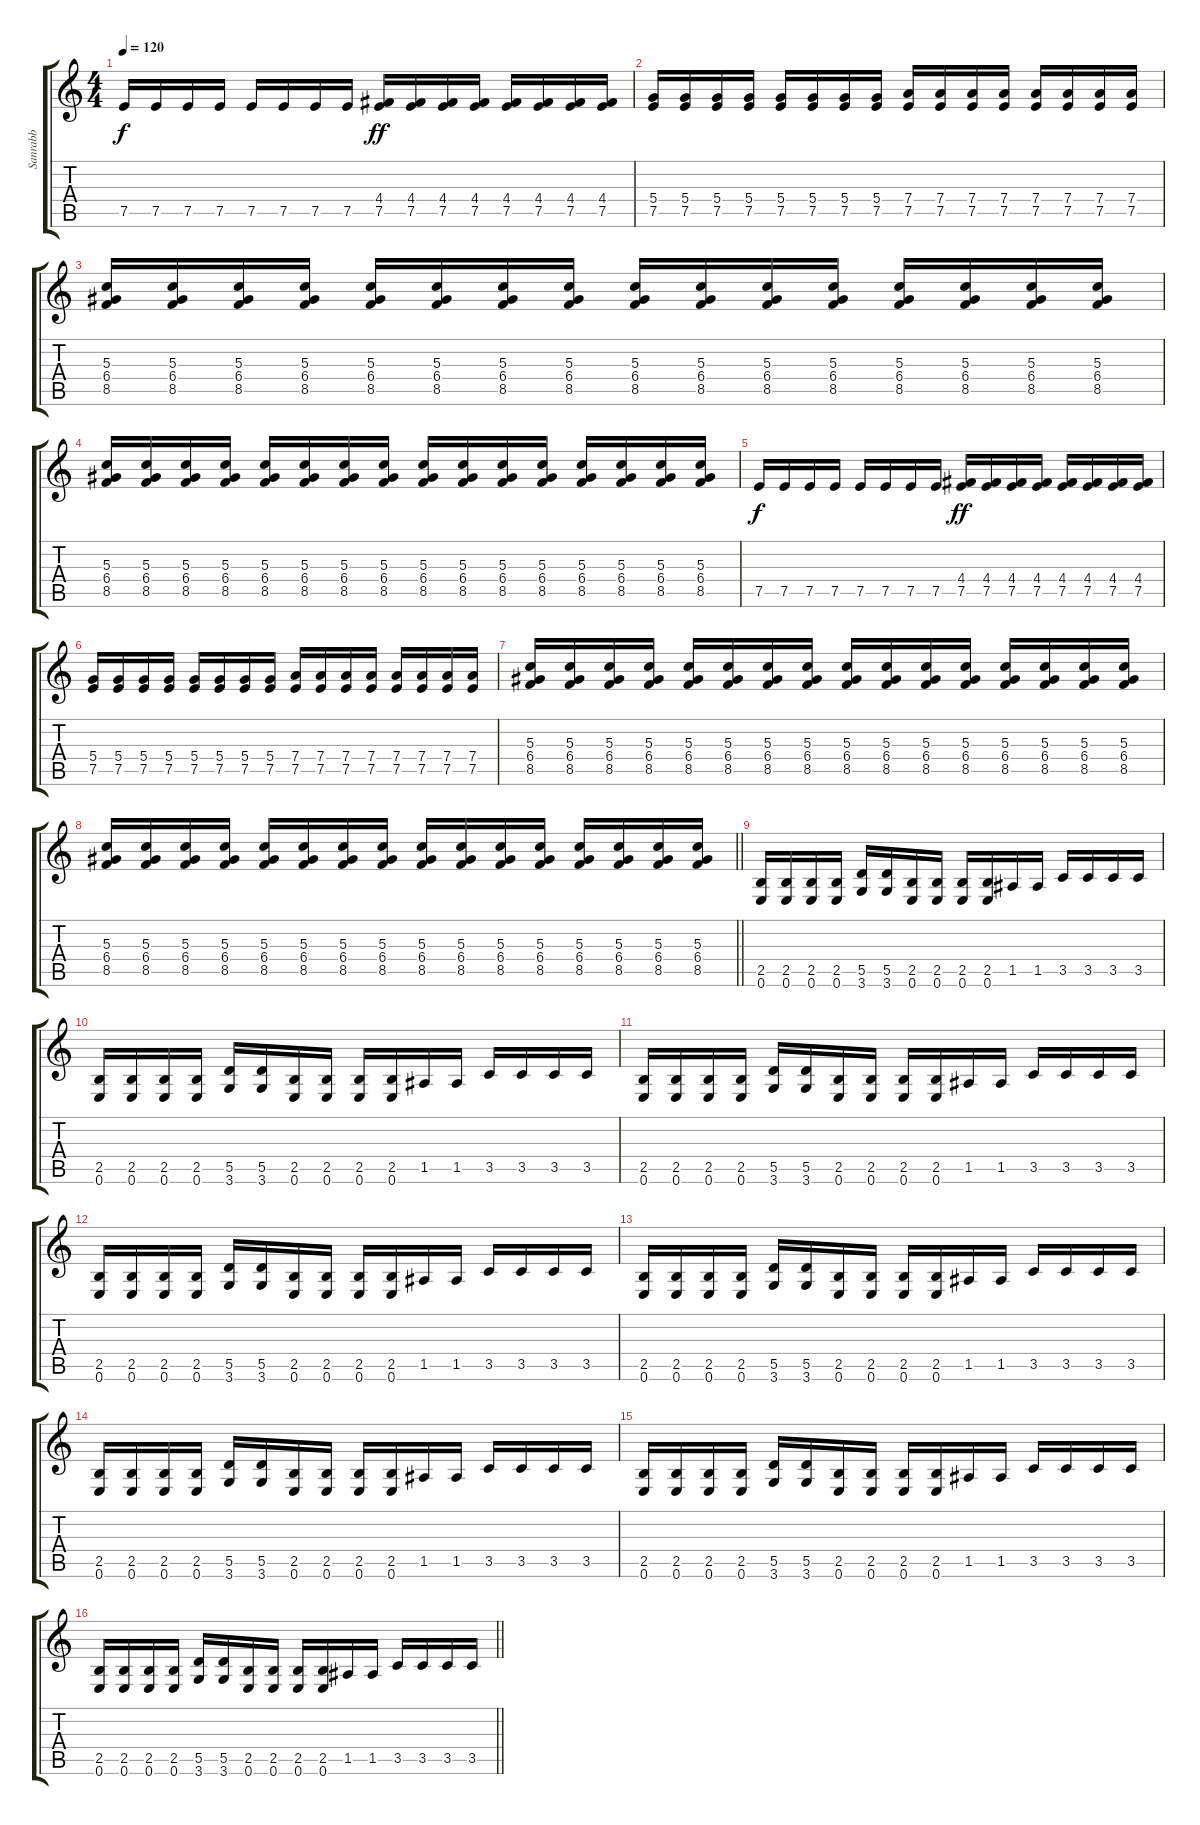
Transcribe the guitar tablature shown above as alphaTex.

\track ("Sanrabb" "Sanrabb") {instrument distortionguitar}
\staff {score tabs}
\tuning (E4 B3 G3 D3 A2 E2) {hide}
\ts (4 4)
\tempo 120
\clef g2
\ks c
7.5.16{dy f} 7.5.16 7.5.16 7.5.16 7.5.16 7.5.16 7.5.16 7.5.16 (4.4 7.5).16{dy ff} (4.4 7.5).16 (4.4 7.5).16 (4.4 7.5).16 (4.4 7.5).16 (4.4 7.5).16 (4.4 7.5).16 (4.4 7.5).16 |
(5.4 7.5).16 (5.4 7.5).16 (5.4 7.5).16 (5.4 7.5).16 (5.4 7.5).16 (5.4 7.5).16 (5.4 7.5).16 (5.4 7.5).16 (7.4 7.5).16 (7.4 7.5).16 (7.4 7.5).16 (7.4 7.5).16 (7.4 7.5).16 (7.4 7.5).16 (7.4 7.5).16 (7.4 7.5).16 |
(5.3 6.4 8.5).16 (5.3 6.4 8.5).16 (5.3 6.4 8.5).16 (5.3 6.4 8.5).16 (5.3 6.4 8.5).16 (5.3 6.4 8.5).16 (5.3 6.4 8.5).16 (5.3 6.4 8.5).16 (5.3 6.4 8.5).16 (5.3 6.4 8.5).16 (5.3 6.4 8.5).16 (5.3 6.4 8.5).16 (5.3 6.4 8.5).16 (5.3 6.4 8.5).16 (5.3 6.4 8.5).16 (5.3 6.4 8.5).16 |
(5.3 6.4 8.5).16 (5.3 6.4 8.5).16 (5.3 6.4 8.5).16 (5.3 6.4 8.5).16 (5.3 6.4 8.5).16 (5.3 6.4 8.5).16 (5.3 6.4 8.5).16 (5.3 6.4 8.5).16 (5.3 6.4 8.5).16 (5.3 6.4 8.5).16 (5.3 6.4 8.5).16 (5.3 6.4 8.5).16 (5.3 6.4 8.5).16 (5.3 6.4 8.5).16 (5.3 6.4 8.5).16 (5.3 6.4 8.5).16 |
7.5.16{dy f} 7.5.16 7.5.16 7.5.16 7.5.16 7.5.16 7.5.16 7.5.16 (4.4 7.5).16{dy ff} (4.4 7.5).16 (4.4 7.5).16 (4.4 7.5).16 (4.4 7.5).16 (4.4 7.5).16 (4.4 7.5).16 (4.4 7.5).16 |
(5.4 7.5).16 (5.4 7.5).16 (5.4 7.5).16 (5.4 7.5).16 (5.4 7.5).16 (5.4 7.5).16 (5.4 7.5).16 (5.4 7.5).16 (7.4 7.5).16 (7.4 7.5).16 (7.4 7.5).16 (7.4 7.5).16 (7.4 7.5).16 (7.4 7.5).16 (7.4 7.5).16 (7.4 7.5).16 |
(5.3 6.4 8.5).16 (5.3 6.4 8.5).16 (5.3 6.4 8.5).16 (5.3 6.4 8.5).16 (5.3 6.4 8.5).16 (5.3 6.4 8.5).16 (5.3 6.4 8.5).16 (5.3 6.4 8.5).16 (5.3 6.4 8.5).16 (5.3 6.4 8.5).16 (5.3 6.4 8.5).16 (5.3 6.4 8.5).16 (5.3 6.4 8.5).16 (5.3 6.4 8.5).16 (5.3 6.4 8.5).16 (5.3 6.4 8.5).16 |
\barLineRight lightlight
(5.3 6.4 8.5).16 (5.3 6.4 8.5).16 (5.3 6.4 8.5).16 (5.3 6.4 8.5).16 (5.3 6.4 8.5).16 (5.3 6.4 8.5).16 (5.3 6.4 8.5).16 (5.3 6.4 8.5).16 (5.3 6.4 8.5).16 (5.3 6.4 8.5).16 (5.3 6.4 8.5).16 (5.3 6.4 8.5).16 (5.3 6.4 8.5).16 (5.3 6.4 8.5).16 (5.3 6.4 8.5).16 (5.3 6.4 8.5).16 |
\section ("" "")
(2.5 0.6).16 (2.5 0.6).16 (2.5 0.6).16 (2.5 0.6).16 (5.5 3.6).16 (5.5 3.6).16 (2.5 0.6).16 (2.5 0.6).16 (2.5 0.6).16 (2.5 0.6).16 1.5.16 1.5.16 3.5.16 3.5.16 3.5.16 3.5.16 |
(2.5 0.6).16 (2.5 0.6).16 (2.5 0.6).16 (2.5 0.6).16 (5.5 3.6).16 (5.5 3.6).16 (2.5 0.6).16 (2.5 0.6).16 (2.5 0.6).16 (2.5 0.6).16 1.5.16 1.5.16 3.5.16 3.5.16 3.5.16 3.5.16 |
(2.5 0.6).16 (2.5 0.6).16 (2.5 0.6).16 (2.5 0.6).16 (5.5 3.6).16 (5.5 3.6).16 (2.5 0.6).16 (2.5 0.6).16 (2.5 0.6).16 (2.5 0.6).16 1.5.16 1.5.16 3.5.16 3.5.16 3.5.16 3.5.16 |
(2.5 0.6).16 (2.5 0.6).16 (2.5 0.6).16 (2.5 0.6).16 (5.5 3.6).16 (5.5 3.6).16 (2.5 0.6).16 (2.5 0.6).16 (2.5 0.6).16 (2.5 0.6).16 1.5.16 1.5.16 3.5.16 3.5.16 3.5.16 3.5.16 |
(2.5 0.6).16 (2.5 0.6).16 (2.5 0.6).16 (2.5 0.6).16 (5.5 3.6).16 (5.5 3.6).16 (2.5 0.6).16 (2.5 0.6).16 (2.5 0.6).16 (2.5 0.6).16 1.5.16 1.5.16 3.5.16 3.5.16 3.5.16 3.5.16 |
(2.5 0.6).16 (2.5 0.6).16 (2.5 0.6).16 (2.5 0.6).16 (5.5 3.6).16 (5.5 3.6).16 (2.5 0.6).16 (2.5 0.6).16 (2.5 0.6).16 (2.5 0.6).16 1.5.16 1.5.16 3.5.16 3.5.16 3.5.16 3.5.16 |
(2.5 0.6).16 (2.5 0.6).16 (2.5 0.6).16 (2.5 0.6).16 (5.5 3.6).16 (5.5 3.6).16 (2.5 0.6).16 (2.5 0.6).16 (2.5 0.6).16 (2.5 0.6).16 1.5.16 1.5.16 3.5.16 3.5.16 3.5.16 3.5.16 |
\barLineRight lightlight
(2.5 0.6).16 (2.5 0.6).16 (2.5 0.6).16 (2.5 0.6).16 (5.5 3.6).16 (5.5 3.6).16 (2.5 0.6).16 (2.5 0.6).16 (2.5 0.6).16 (2.5 0.6).16 1.5.16 1.5.16 3.5.16 3.5.16 3.5.16 3.5.16
